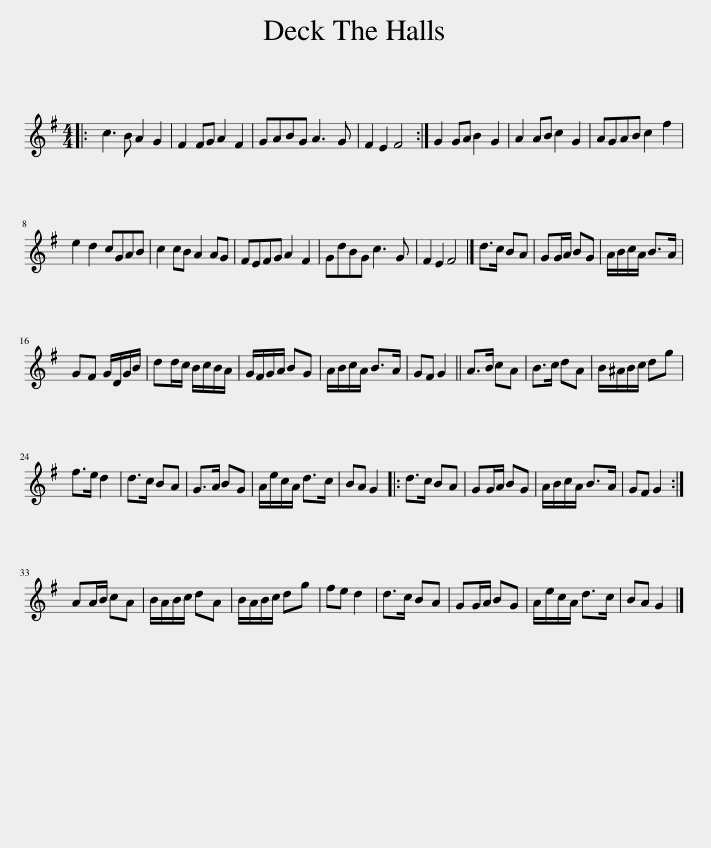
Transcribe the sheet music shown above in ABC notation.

X:1
L:1/8
M:4/4
I:linebreak $
K:G
V:1 treble
V:1
|: c3 B A2 G2 | F2 FG A2 F2 | GABG A3 G | F2 E2 F4 :| G2 GA B2 G2 | %5
 A2 AB c2 G2 | AGAB c2 f2 |$ e2 d2 cGAB | c2 cB A2 AG | FEFG A2 F2 | %10
 GdBG c3 G | F2 E2 F4 |] d>c BA | GG/A/ BG | A/B/c/A/ B>A |$ %15
 GF G/D/G/B/ | dd/c/ B/c/B/A/ | G/F/G/A/ BG | A/B/c/A/ B>A | GF G2 || %20
 A>B cA | B>c dA | B/^A/B/c/ dg |$ f>e d2 | d>c BA | %25
 G>A BG | A/e/c/A/ d>c | BA G2 |: d>c BA | GG/A/ BG | %30
 A/B/c/A/ B>A | GF G2 :|$ AA/B/ cA | B/A/B/c/ dA | B/A/B/c/ dg | %35
 fe d2 | d>c BA | GG/A/ BG | A/e/c/A/ d>c | BA G2 |] %40
